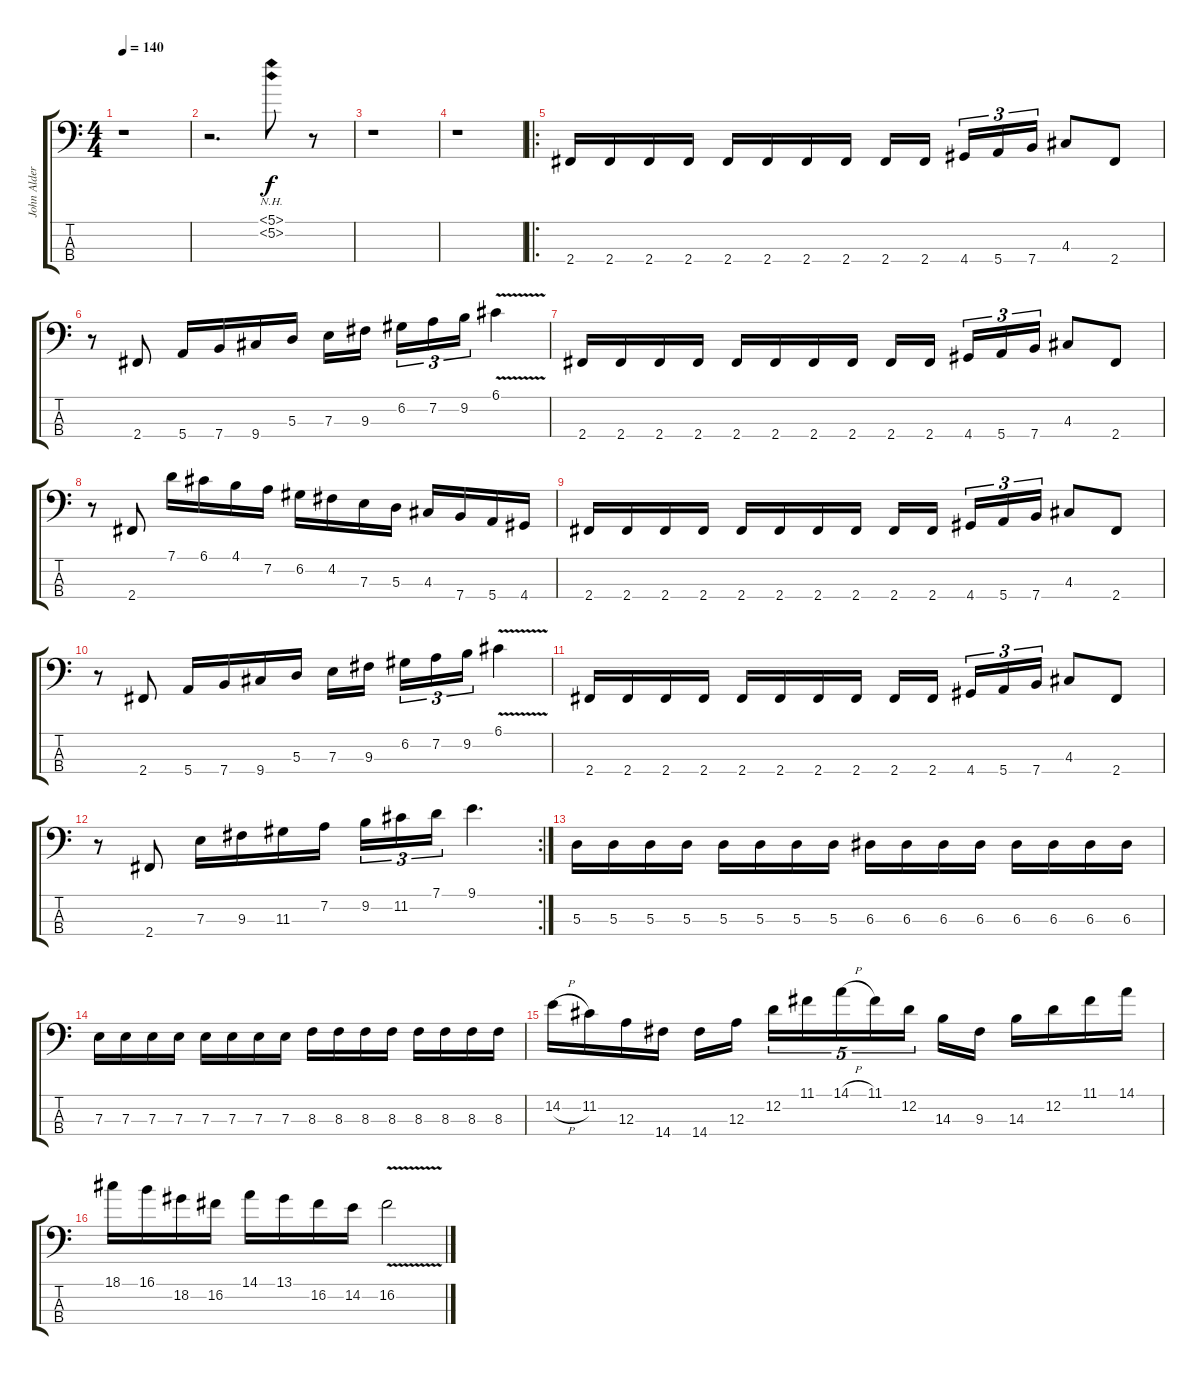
\track ("John Alderete" "John Alder") {instrument electricbassfinger}
\staff {score tabs}
\tuning (G2 D2 A1 E1) {hide}
\ts (4 4)
\tempo 140
\clef f4
\ks c
r.1{dy f instrument electricbassfinger} |
r.2{d} (5.1{nh} 5.2{nh}).8 r.8 |
r.1 |
r.1 |
\ro
2.4.16 2.4.16 2.4.16 2.4.16 2.4.16 2.4.16 2.4.16 2.4.16 2.4.16 2.4.16{beam splitsecondary} 4.4.16{tu (3 2)} 5.4.16{tu (3 2)} 7.4.16{tu (3 2)} 4.3.8 2.4.8 |
r.8 2.4.8 5.4.16 7.4.16 9.4.16 5.3.16 7.3.16 9.3.16{beam splitsecondary} 6.2.16{tu (3 2)} 7.2.16{tu (3 2)} 9.2.16{tu (3 2)} 6.1{v}.4 |
2.4.16 2.4.16 2.4.16 2.4.16 2.4.16 2.4.16 2.4.16 2.4.16 2.4.16 2.4.16{beam splitsecondary} 4.4.16{tu (3 2)} 5.4.16{tu (3 2)} 7.4.16{tu (3 2)} 4.3.8 2.4.8 |
r.8 2.4.8 7.1.16 6.1.16 4.1.16 7.2.16 6.2.16 4.2.16 7.3.16 5.3.16 4.3.16 7.4.16 5.4.16 4.4.16 |
2.4.16 2.4.16 2.4.16 2.4.16 2.4.16 2.4.16 2.4.16 2.4.16 2.4.16 2.4.16{beam splitsecondary} 4.4.16{tu (3 2)} 5.4.16{tu (3 2)} 7.4.16{tu (3 2)} 4.3.8 2.4.8 |
r.8 2.4.8 5.4.16 7.4.16 9.4.16 5.3.16 7.3.16 9.3.16{beam splitsecondary} 6.2.16{tu (3 2)} 7.2.16{tu (3 2)} 9.2.16{tu (3 2)} 6.1{v}.4 |
2.4.16 2.4.16 2.4.16 2.4.16 2.4.16 2.4.16 2.4.16 2.4.16 2.4.16 2.4.16{beam splitsecondary} 4.4.16{tu (3 2)} 5.4.16{tu (3 2)} 7.4.16{tu (3 2)} 4.3.8 2.4.8 |
\rc 2
r.8 2.4.8 7.3.16 9.3.16 11.3.16 7.2.16 9.2.16{tu (3 2)} 11.2.16{tu (3 2)} 7.1.16{tu (3 2)} 9.1.4{d} |
5.3.16 5.3.16 5.3.16 5.3.16 5.3.16 5.3.16 5.3.16 5.3.16 6.3.16 6.3.16 6.3.16 6.3.16 6.3.16 6.3.16 6.3.16 6.3.16 |
7.3.16 7.3.16 7.3.16 7.3.16 7.3.16 7.3.16 7.3.16 7.3.16 8.3.16 8.3.16 8.3.16 8.3.16 8.3.16 8.3.16 8.3.16 8.3.16 |
14.2{h}.16 11.2.16 12.3.16 14.4.16 14.4.16 12.3.16{beam splitsecondary} 12.2.16{tu (5 4)} 11.1.16{tu (5 4)} 14.1{h}.16{tu (5 4)} 11.1.16{tu (5 4)} 12.2.16{tu (5 4) beam splitsecondary} 14.3.16 9.3.16 14.3.16 12.2.16 11.1.16 14.1.16 |
18.1.16 16.1.16 18.2.16 16.2.16 14.1.16 13.1.16 16.2.16 14.2.16 16.2{v}.2
